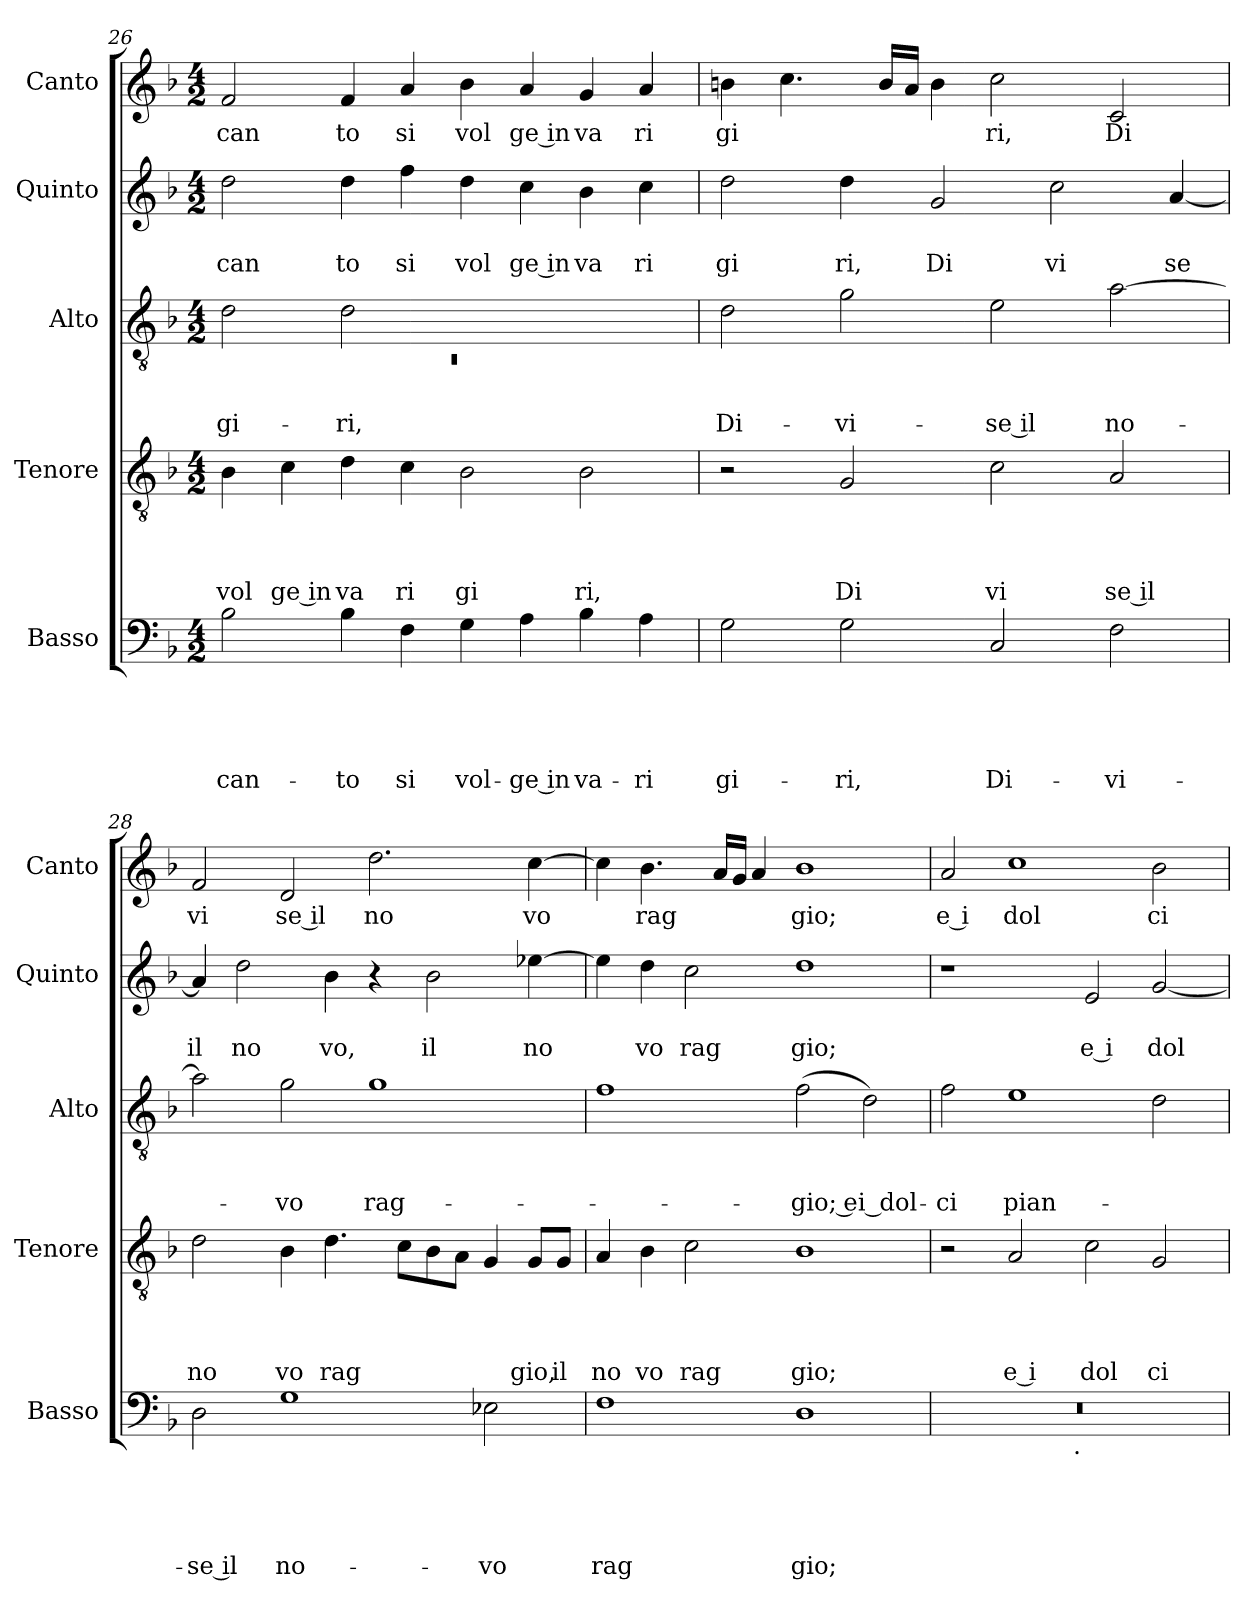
**kern	**text	**text	**text	**text	**text	**kern	**text	**text	**text	**text	**kern	**text	**text	**text	**kern	**text	**text	**kern	**text
*part5	*part5	*part5	*part5	*part5	*part5	*part4	*part4	*part4	*part4	*part4	*part3	*part3	*part3	*part3	*part2	*part2	*part2	*part1	*part1
*staff5	*staff5	*staff5	*staff5	*staff5	*staff5	*staff4	*staff4	*staff4	*staff4	*staff4	*staff3	*staff3	*staff3	*staff3	*staff2	*staff2	*staff2	*staff1	*staff1
*I"Basso	*	*	*	*	*	*I"Tenore	*	*	*	*	*I"Alto	*	*	*	*I"Quinto	*	*	*I"Canto	*
*I'Basso	*	*	*	*	*	*I'Tenore	*	*	*	*	*I'Alto	*	*	*	*I'Quinto	*	*	*I'Canto	*
*clefF4	*	*	*	*	*	*clefGv2	*	*	*	*	*clefGv2	*	*	*	*clefG2	*	*	*clefG2	*
*k[b-]	*	*	*	*	*	*k[b-]	*	*	*	*	*k[b-]	*	*	*	*k[b-]	*	*	*k[b-]	*
*F:	*	*	*	*	*	*F:	*	*	*	*	*F:	*	*	*	*F:	*	*	*F:	*
*M4/2	*	*	*	*	*	*M4/2	*	*	*	*	*M4/2	*	*	*	*M4/2	*	*	*M4/2	*
=26	=26	=26	=26	=26	=26	=26	=26	=26	=26	=26	=26	=26	=26	=26	=26	=26	=26	=26	=26
*	*	*	*	*	*	*	*	*	*	*	*^	*	*	*	*	*	*	*	*
!	!	!	!	!	!LO:LY:b	!	!	!	!	!LO:LY:b	!	!LO:N:vis=1	!	!	!LO:LY:b	!	!	!LO:LY:b	!	!LO:LY:b
2B-\	.	.	.	.	-can-	4B-\	.	.	.	vol	2d\	0rC	.	.	gi-	2dd\	.	can	2f/	can
!	!	!	!	!	!	!	!	!	!	!LO:LY:b:rj	!	!	!	!	!	!	!	!	!	!
.	.	.	.	.	.	4c\	.	.	.	ge in	.	.	.	.	.	.	.	.	.	.
!	!	!	!	!	!LO:LY:b	!	!	!	!	!LO:LY:b	!	!	!	!	!LO:LY:b	!	!	!LO:LY:b	!	!LO:LY:b
4B-\	.	.	.	.	-to	4d\	.	.	.	va	2d\	.	.	.	-ri,	4dd\	.	to	4f/	to
!	!	!	!	!	!LO:LY:b	!	!	!	!	!LO:LY:b	!	!	!	!	!	!	!	!LO:LY:b	!	!LO:LY:b
4F\	.	.	.	.	si	4c\	.	.	.	ri	.	.	.	.	.	4ff\	.	si	4a/	si
!	!	!	!	!	!LO:LY:b	!	!	!	!	!LO:LY:b	!	!	!	!	!	!	!	!LO:LY:b	!	!LO:LY:b
4G\	.	.	.	.	vol-	2B-\	.	.	.	gi	1ryy	.	.	.	.	4dd\	.	vol	4b-\	vol
!	!	!	!	!	!LO:LY:b:rj	!	!	!	!	!	!	!	!	!	!	!	!	!LO:LY:b:rj	!	!LO:LY:b:rj
4A\	.	.	.	.	-ge in	.	.	.	.	.	.	.	.	.	.	4cc\	.	ge in	4a/	ge in
!	!	!	!	!	!LO:LY:b	!	!	!	!	!LO:LY:b	!	!	!	!	!	!	!	!LO:LY:b	!	!LO:LY:b
4B-\	.	.	.	.	va-	2B-\	.	.	.	ri,	.	.	.	.	.	4b-\	.	va	4g/	va
!	!	!	!	!	!LO:LY:b	!	!	!	!	!	!	!	!	!	!	!	!	!LO:LY:b	!	!LO:LY:b
4A\	.	.	.	.	-ri	.	.	.	.	.	.	.	.	.	.	4cc\	.	ri	4a/	ri
*	*	*	*	*	*	*	*	*	*	*	*v	*v	*	*	*	*	*	*	*	*
=27	=27	=27	=27	=27	=27	=27	=27	=27	=27	=27	=27	=27	=27	=27	=27	=27	=27	=27	=27
!	!	!	!	!	!LO:LY:b	!	!	!	!	!	!	!	!	!LO:LY:b	!	!	!LO:LY:b	!	!LO:LY:b
2G\	.	.	.	.	gi-	2r	.	.	.	.	2d\	.	.	Di-	2dd\	.	gi	4bn\	gi
.	.	.	.	.	.	.	.	.	.	.	.	.	.	.	.	.	.	4.cc\	.
!	!	!	!	!	!LO:LY:b	!	!	!	!	!LO:LY:b	!	!	!	!LO:LY:b	!	!	!LO:LY:b	!	!
2G\	.	.	.	.	-ri,	2G/	.	.	.	Di	2g\	.	.	-vi-	4dd\	.	ri,	.	.
.	.	.	.	.	.	.	.	.	.	.	.	.	.	.	.	.	.	16b/LL	.
.	.	.	.	.	.	.	.	.	.	.	.	.	.	.	.	.	.	16a/JJ	.
!	!	!	!	!	!	!	!	!	!	!	!	!	!	!	!	!	!LO:LY:b	!	!
.	.	.	.	.	.	.	.	.	.	.	.	.	.	.	2g/	.	Di	4b\	.
!	!	!	!	!	!LO:LY:b	!	!	!	!	!LO:LY:b	!	!	!	!LO:LY:b:rj	!	!	!	!	!LO:LY:b
2C/	.	.	.	.	Di-	2c\	.	.	.	vi	2e\	.	.	-se il	.	.	.	2cc\	ri,
!	!	!	!	!	!	!	!	!	!	!	!	!	!	!	!	!	!LO:LY:b	!	!
.	.	.	.	.	.	.	.	.	.	.	.	.	.	.	2cc\	.	vi	.	.
!	!	!	!	!	!LO:LY:b	!	!	!	!	!LO:LY:b:rj	!	!	!	!LO:LY:b	!	!	!	!	!LO:LY:b
2F\	.	.	.	.	-vi-	2A/	.	.	.	se il	[>2a\	.	.	no-	.	.	.	2c/	Di
!	!	!	!	!	!	!	!	!	!	!	!	!	!	!	!	!	!LO:LY:b	!	!
.	.	.	.	.	.	.	.	.	.	.	.	.	.	.	[<4a/	.	se	.	.
=28	=28	=28	=28	=28	=28	=28	=28	=28	=28	=28	=28	=28	=28	=28	=28	=28	=28	=28	=28
!	!	!	!	!	!LO:LY:b:rj	!	!	!	!	!LO:LY:b	!	!	!	!	!	!	!LO:LY:b:rj	!	!LO:LY:b
2D\	.	.	.	.	-se il	2d\	.	.	.	no	2a\]	.	.	.	4a/]	.	il	2f/	vi
!	!	!	!	!	!	!	!	!	!	!	!	!	!	!	!	!	!LO:LY:b	!	!
.	.	.	.	.	.	.	.	.	.	.	.	.	.	.	2dd\	.	no	.	.
!	!	!	!	!	!LO:LY:b	!	!	!	!	!LO:LY:b	!	!	!	!LO:LY:b	!	!	!	!	!LO:LY:b:rj
1G	.	.	.	.	no-	4B-\	.	.	.	vo	2g\	.	.	-vo	.	.	.	2d/	se il
!	!	!	!	!	!	!	!	!	!	!LO:LY:b	!	!	!	!	!	!	!LO:LY:b	!	!
.	.	.	.	.	.	4.d\	.	.	.	rag	.	.	.	.	4b-\	.	vo,	.	.
!	!	!	!	!	!	!	!	!	!	!	!	!	!	!LO:LY:b	!	!	!	!	!LO:LY:b
.	.	.	.	.	.	.	.	.	.	.	1g	.	.	rag-	4r	.	.	2.dd\	no
.	.	.	.	.	.	8c\L	.	.	.	.	.	.	.	.	.	.	.	.	.
!	!	!	!	!	!	!	!	!	!	!	!	!	!	!	!	!	!LO:LY:b	!	!
.	.	.	.	.	.	8B-\	.	.	.	.	.	.	.	.	2b-\	.	il	.	.
.	.	.	.	.	.	8A\J	.	.	.	.	.	.	.	.	.	.	.	.	.
!	!	!	!	!	!LO:LY:b	!	!	!	!	!	!	!	!	!	!	!	!	!	!
2E-X\	.	.	.	.	-vo	4G/	.	.	.	.	.	.	.	.	.	.	.	.	.
!	!	!	!	!	!	!	!	!	!	!LO:LY:b	!	!	!	!	!	!	!LO:LY:b	!	!LO:LY:b
.	.	.	.	.	.	8G/L	.	.	.	gio,	.	.	.	.	[<4ee-X\	.	no	[<4cc\	vo
!	!	!	!	!	!	!	!	!	!	!LO:LY:b	!	!	!	!	!	!	!	!	!
.	.	.	.	.	.	8G/J	.	.	.	il	.	.	.	.	.	.	.	.	.
!!LO:LB:g=z
=29	=29	=29	=29	=29	=29	=29	=29	=29	=29	=29	=29	=29	=29	=29	=29	=29	=29	=29	=29
!	!	!	!	!	!LO:LY:b	!	!	!	!	!LO:LY:b	!	!	!	!	!	!	!	!	!
1F	.	.	.	.	rag	4A/	.	.	.	no	1f	.	.	.	4ee-\]	.	.	4cc\]	.
!	!	!	!	!	!	!	!	!	!	!LO:LY:b	!	!	!	!	!	!	!LO:LY:b	!	!LO:LY:b
.	.	.	.	.	.	4B-\	.	.	.	vo	.	.	.	.	4dd\	.	vo	4.b-\	rag
!	!	!	!	!	!	!	!	!	!	!LO:LY:b	!	!	!	!	!	!	!LO:LY:b	!	!
.	.	.	.	.	.	2c\	.	.	.	rag	.	.	.	.	2cc\	.	rag	.	.
.	.	.	.	.	.	.	.	.	.	.	.	.	.	.	.	.	.	16a/LL	.
.	.	.	.	.	.	.	.	.	.	.	.	.	.	.	.	.	.	16g/JJ	.
.	.	.	.	.	.	.	.	.	.	.	.	.	.	.	.	.	.	4a/	.
!	!	!	!	!	!LO:LY:b	!	!	!	!	!LO:LY:b	!	!	!	!LO:LY:b:rj	!	!	!LO:LY:b	!	!LO:LY:b
1D	.	.	.	.	gio;	1B-	.	.	.	gio;	(<2f\	.	.	-gio; e	1dd	.	gio;	1b-	gio;
!	!	!	!	!	!	!	!	!	!	!	!	!	!	!LO:LY:b:rj	!	!	!	!	!
.	.	.	.	.	.	.	.	.	.	.	2d\)	.	.	i dol-	.	.	.	.	.
=30	=30	=30	=30	=30	=30	=30	=30	=30	=30	=30	=30	=30	=30	=30	=30	=30	=30	=30	=30
!	!	!	!	!	!	!	!	!	!	!	!	!	!	!LO:LY:b	!	!	!	!	!LO:LY:b:rj
*^	*	*	*	*	*	*	*	*	*	*	*	*	*	*	*	*	*	*	*
0r	2ryy	.	.	.	.	.	2r	.	.	.	.	2f\	.	.	-ci	1r	.	.	2a/	e i
!	!	!	!	!	!	!	!	!	!	!	!LO:LY:b:rj	!	!	!	!LO:LY:b	!	!	!	!	!LO:LY:b
.	4...ryy	.	.	.	.	.	2A/	.	.	.	e i	1e	.	.	pian-	.	.	.	1cc	dol
!	!LO:TX:b:t=.	!	!	!	!	!	!	!	!	!	!	!	!	!	!	!	!	!	!	!
.	1ryy	.	.	.	.	.	.	.	.	.	.	.	.	.	.	.	.	.	.	.
!	!	!	!	!	!	!	!	!	!	!	!LO:LY:b	!	!	!	!	!	!	!LO:LY:b:rj	!	!
.	.	.	.	.	.	.	2c\	.	.	.	dol	.	.	.	.	2e/	.	e i	.	.
!	!	!	!	!	!	!	!	!	!	!	!LO:LY:b	!	!	!	!	!	!	!LO:LY:b	!	!LO:LY:b
.	.	.	.	.	.	.	2G/	.	.	.	ci	2d\	.	.	.	[<2g/	.	dol	2b-\	ci
.	32ryy	.	.	.	.	.	.	.	.	.	.	.	.	.	.	.	.	.	.	.
*v	*v	*	*	*	*	*	*	*	*	*	*	*	*	*	*	*	*	*	*	*
=	=	=	=	=	=	=	=	=	=	=	=	=	=	=	=	=	=	=	=
*-	*-	*-	*-	*-	*-	*-	*-	*-	*-	*-	*-	*-	*-	*-	*-	*-	*-	*-	*-
